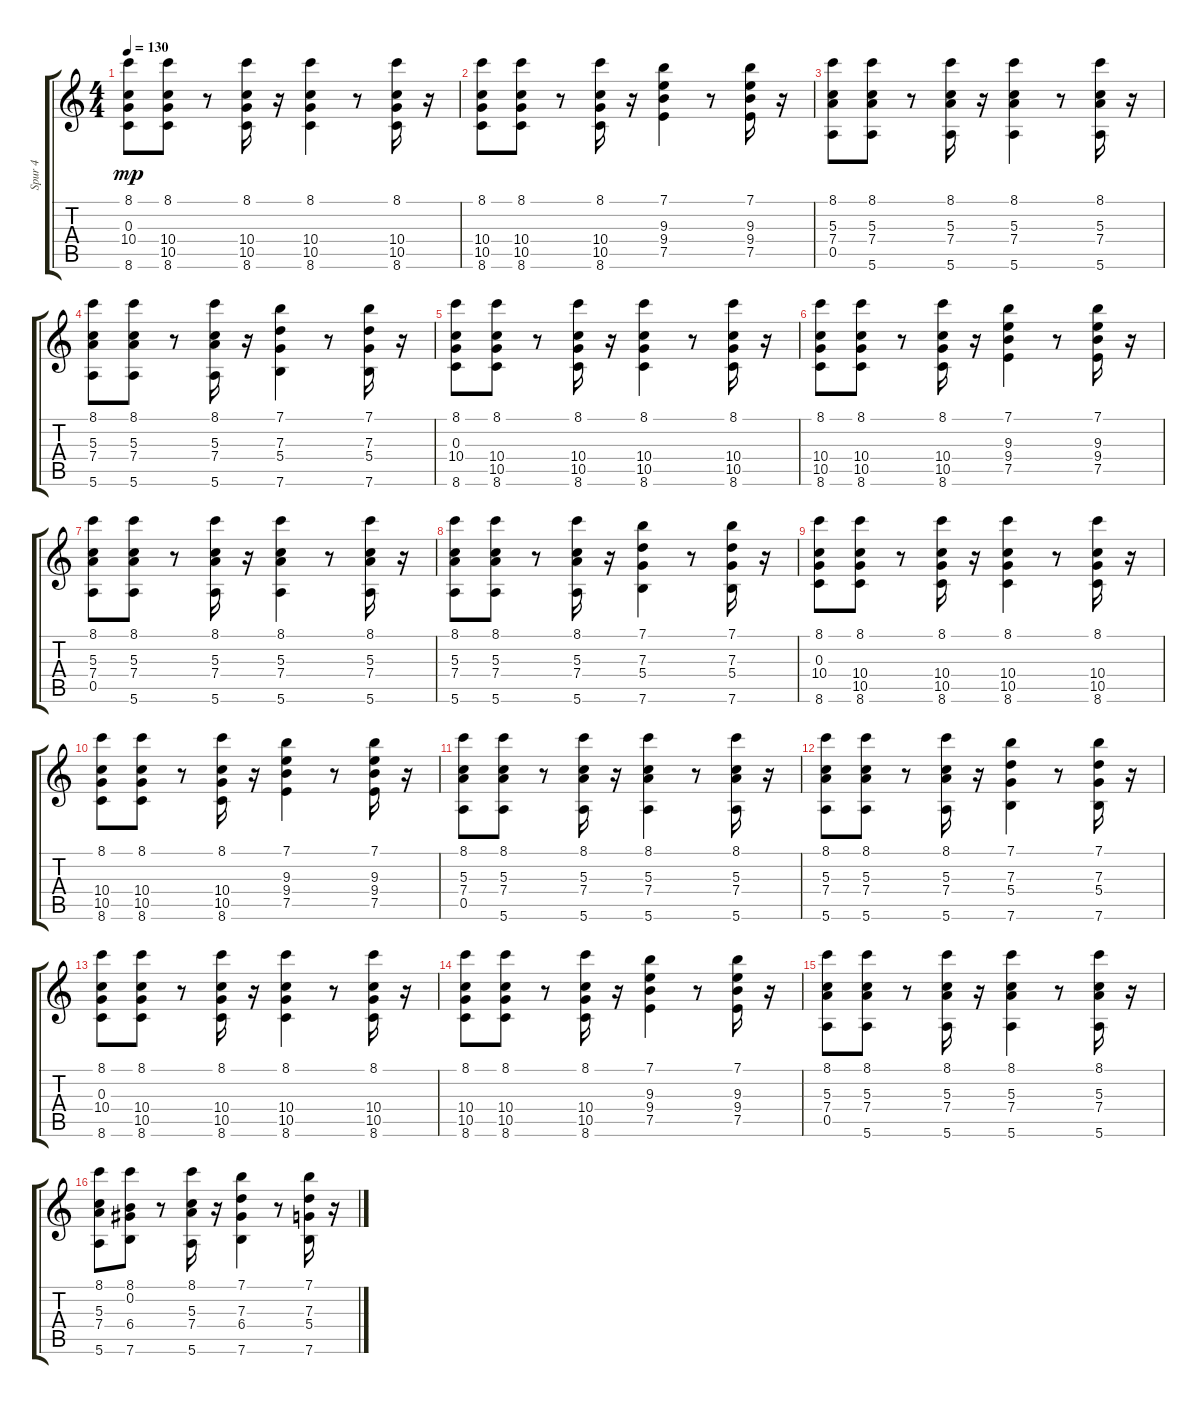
\track ("Spur 4" "Spur 4") {instrument acousticguitarsteel}
\staff {score tabs}
\tuning (E4 B3 G3 D3 A2 E2) {hide}
\ts (4 4)
\tempo 130
\clef g2
\ks c
(8.1 0.3 10.4 8.6).8{dy mp} (8.1 10.4 10.5 8.6).8 r.8 (8.1 10.4 10.5 8.6).16 r.16 (8.1 10.4 10.5 8.6).4 r.8 (8.1 10.4 10.5 8.6).16 r.16 |
(8.1 10.4 10.5 8.6).8 (8.1 10.4 10.5 8.6).8 r.8 (8.1 10.4 10.5 8.6).16 r.16 (7.1 9.3 9.4 7.5).4 r.8 (7.1 9.3 9.4 7.5).16 r.16 |
(8.1 5.3 7.4 0.5).8 (8.1 5.3 7.4 5.6).8 r.8 (8.1 5.3 7.4 5.6).16 r.16 (8.1 5.3 7.4 5.6).4 r.8 (8.1 5.3 7.4 5.6).16 r.16 |
(8.1 5.3 7.4 5.6).8 (8.1 5.3 7.4 5.6).8 r.8 (8.1 5.3 7.4 5.6).16 r.16 (7.1 7.3 5.4 7.6).4 r.8 (7.1 7.3 5.4 7.6).16 r.16 |
(8.1 0.3 10.4 8.6).8 (8.1 10.4 10.5 8.6).8 r.8 (8.1 10.4 10.5 8.6).16 r.16 (8.1 10.4 10.5 8.6).4 r.8 (8.1 10.4 10.5 8.6).16 r.16 |
(8.1 10.4 10.5 8.6).8 (8.1 10.4 10.5 8.6).8 r.8 (8.1 10.4 10.5 8.6).16 r.16 (7.1 9.3 9.4 7.5).4 r.8 (7.1 9.3 9.4 7.5).16 r.16 |
(8.1 5.3 7.4 0.5).8 (8.1 5.3 7.4 5.6).8 r.8 (8.1 5.3 7.4 5.6).16 r.16 (8.1 5.3 7.4 5.6).4 r.8 (8.1 5.3 7.4 5.6).16 r.16 |
(8.1 5.3 7.4 5.6).8 (8.1 5.3 7.4 5.6).8 r.8 (8.1 5.3 7.4 5.6).16 r.16 (7.1 7.3 5.4 7.6).4 r.8 (7.1 7.3 5.4 7.6).16 r.16 |
(8.1 0.3 10.4 8.6).8 (8.1 10.4 10.5 8.6).8 r.8 (8.1 10.4 10.5 8.6).16 r.16 (8.1 10.4 10.5 8.6).4 r.8 (8.1 10.4 10.5 8.6).16 r.16 |
(8.1 10.4 10.5 8.6).8 (8.1 10.4 10.5 8.6).8 r.8 (8.1 10.4 10.5 8.6).16 r.16 (7.1 9.3 9.4 7.5).4 r.8 (7.1 9.3 9.4 7.5).16 r.16 |
(8.1 5.3 7.4 0.5).8 (8.1 5.3 7.4 5.6).8 r.8 (8.1 5.3 7.4 5.6).16 r.16 (8.1 5.3 7.4 5.6).4 r.8 (8.1 5.3 7.4 5.6).16 r.16 |
(8.1 5.3 7.4 5.6).8 (8.1 5.3 7.4 5.6).8 r.8 (8.1 5.3 7.4 5.6).16 r.16 (7.1 7.3 5.4 7.6).4 r.8 (7.1 7.3 5.4 7.6).16 r.16 |
(8.1 0.3 10.4 8.6).8 (8.1 10.4 10.5 8.6).8 r.8 (8.1 10.4 10.5 8.6).16 r.16 (8.1 10.4 10.5 8.6).4 r.8 (8.1 10.4 10.5 8.6).16 r.16 |
(8.1 10.4 10.5 8.6).8 (8.1 10.4 10.5 8.6).8 r.8 (8.1 10.4 10.5 8.6).16 r.16 (7.1 9.3 9.4 7.5).4 r.8 (7.1 9.3 9.4 7.5).16 r.16 |
(8.1 5.3 7.4 0.5).8 (8.1 5.3 7.4 5.6).8 r.8 (8.1 5.3 7.4 5.6).16 r.16 (8.1 5.3 7.4 5.6).4 r.8 (8.1 5.3 7.4 5.6).16 r.16 |
(8.1 5.3 7.4 5.6).8 (8.1 0.2 6.4 7.6).8 r.8 (8.1 5.3 7.4 5.6).16 r.16 (7.1 7.3 6.4 7.6).4 r.8 (7.1 7.3 5.4 7.6).16 r.16
